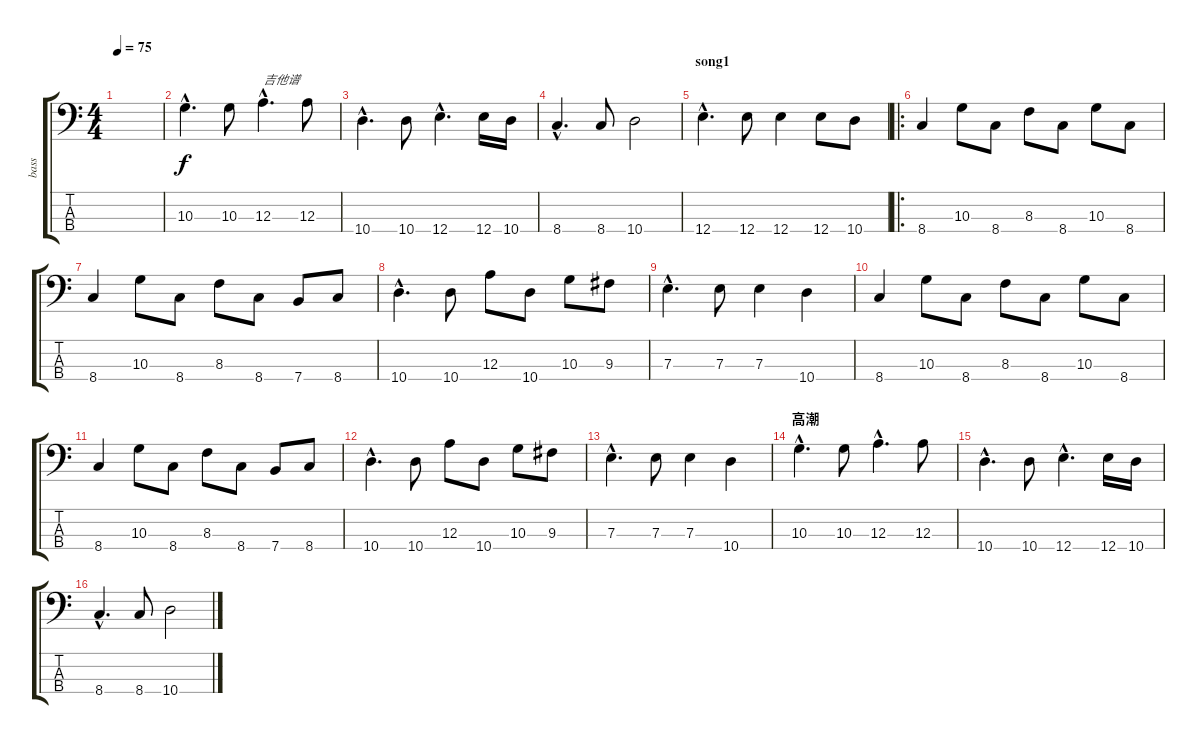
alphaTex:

\track ("bass" "bass") {instrument electricbassfinger}
\staff {score tabs}
\tuning (G2 D2 A1 E1) {hide}
\ts (4 4)
\tempo 75
\clef f4
\ks c
|
10.3{hac}.4{d} 10.3.8 12.3{hac}.4{d txt "吉他谱"} 12.3.8 |
10.4{hac}.4{d} 10.4.8 12.4{hac}.4{d} 12.4.16 10.4.16 |
8.4{hac}.4{d} 8.4.8 10.4.2 |
\section ("" "song1")
12.4{hac}.4{d} 12.4.8 12.4.4 12.4.8 10.4.8 |
\ro
8.4.4 10.3.8 8.4.8 8.3.8 8.4.8 10.3.8 8.4.8 |
8.4.4 10.3.8 8.4.8 8.3.8 8.4.8 7.4.8 8.4.8 |
10.4{hac}.4{d} 10.4.8 12.3.8 10.4.8 10.3.8 9.3.8 |
7.3{hac}.4{d} 7.3.8 7.3.4 10.4.4 |
8.4.4 10.3.8 8.4.8 8.3.8 8.4.8 10.3.8 8.4.8 |
8.4.4 10.3.8 8.4.8 8.3.8 8.4.8 7.4.8 8.4.8 |
10.4{hac}.4{d} 10.4.8 12.3.8 10.4.8 10.3.8 9.3.8 |
7.3{hac}.4{d} 7.3.8 7.3.4 10.4.4 |
\section ("" "高潮")
10.3{hac}.4{d} 10.3.8 12.3{hac}.4{d} 12.3.8 |
10.4{hac}.4{d} 10.4.8 12.4{hac}.4{d} 12.4.16 10.4.16 |
8.4{hac}.4{d} 8.4.8 10.4.2
